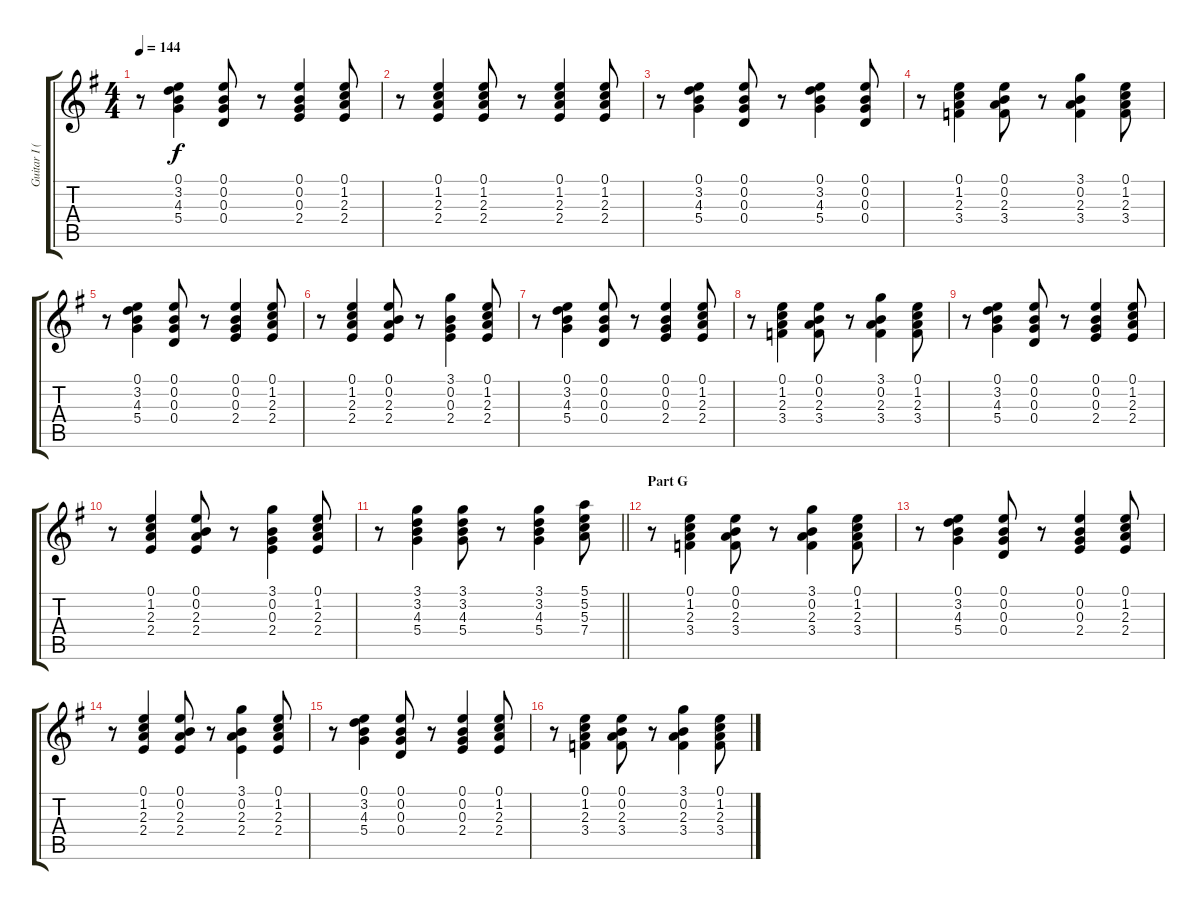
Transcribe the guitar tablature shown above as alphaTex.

\track ("Guitar I (Sugizo)" "Guitar I (") {instrument distortionguitar}
\staff {score tabs}
\tuning (E4 B3 G3 D3 A2 E2) {hide}
\ts (4 4)
\tempo 144
\clef g2
\ks g
r.8{dy f} (0.1 3.2 4.3 5.4).4 (0.1 0.2 0.3 0.4).8 r.8 (0.1 0.2 0.3 2.4).4 (0.1 1.2 2.3 2.4).8 |
r.8 (0.1 1.2 2.3 2.4).4 (0.1 1.2 2.3 2.4).8 r.8 (0.1 1.2 2.3 2.4).4 (0.1 1.2 2.3 2.4).8 |
r.8 (0.1 3.2 4.3 5.4).4 (0.1 0.2 0.3 0.4).8 r.8 (0.1 3.2 4.3 5.4).4 (0.1 0.2 0.3 0.4).8 |
r.8 (0.1 1.2 2.3 3.4).4 (0.1 0.2 2.3 3.4).8 r.8 (3.1 0.2 2.3 3.4).4 (0.1 1.2 2.3 3.4).8 |
r.8 (0.1 3.2 4.3 5.4).4 (0.1 0.2 0.3 0.4).8 r.8 (0.1 0.2 0.3 2.4).4 (0.1 1.2 2.3 2.4).8 |
r.8 (0.1 1.2 2.3 2.4).4 (0.1 0.2 2.3 2.4).8 r.8 (3.1 0.2 0.3 2.4).4 (0.1 1.2 2.3 2.4).8 |
r.8 (0.1 3.2 4.3 5.4).4 (0.1 0.2 0.3 0.4).8 r.8 (0.1 0.2 0.3 2.4).4 (0.1 1.2 2.3 2.4).8 |
r.8 (0.1 1.2 2.3 3.4).4 (0.1 0.2 2.3 3.4).8 r.8 (3.1 0.2 2.3 3.4).4 (0.1 1.2 2.3 3.4).8 |
r.8 (0.1 3.2 4.3 5.4).4 (0.1 0.2 0.3 0.4).8 r.8 (0.1 0.2 0.3 2.4).4 (0.1 1.2 2.3 2.4).8 |
r.8 (0.1 1.2 2.3 2.4).4 (0.1 0.2 2.3 2.4).8 r.8 (3.1 0.2 0.3 2.4).4 (0.1 1.2 2.3 2.4).8 |
\barLineRight lightlight
r.8 (3.1 3.2 4.3 5.4).4 (3.1 3.2 4.3 5.4).8 r.8 (3.1 3.2 4.3 5.4).4 (5.1 5.2 5.3 7.4).8 |
\section ("" "Part G")
r.8 (0.1 1.2 2.3 3.4).4 (0.1 0.2 2.3 3.4).8 r.8 (3.1 0.2 2.3 3.4).4 (0.1 1.2 2.3 3.4).8 |
r.8 (0.1 3.2 4.3 5.4).4 (0.1 0.2 0.3 0.4).8 r.8 (0.1 0.2 0.3 2.4).4 (0.1 1.2 2.3 2.4).8 |
r.8 (0.1 1.2 2.3 2.4).4 (0.1 0.2 2.3 2.4).8 r.8 (3.1 0.2 2.3 2.4).4 (0.1 1.2 2.3 2.4).8 |
r.8 (0.1 3.2 4.3 5.4).4 (0.1 0.2 0.3 0.4).8 r.8 (0.1 0.2 0.3 2.4).4 (0.1 1.2 2.3 2.4).8 |
r.8 (0.1 1.2 2.3 3.4).4 (0.1 0.2 2.3 3.4).8 r.8 (3.1 0.2 2.3 3.4).4 (0.1 1.2 2.3 3.4).8
